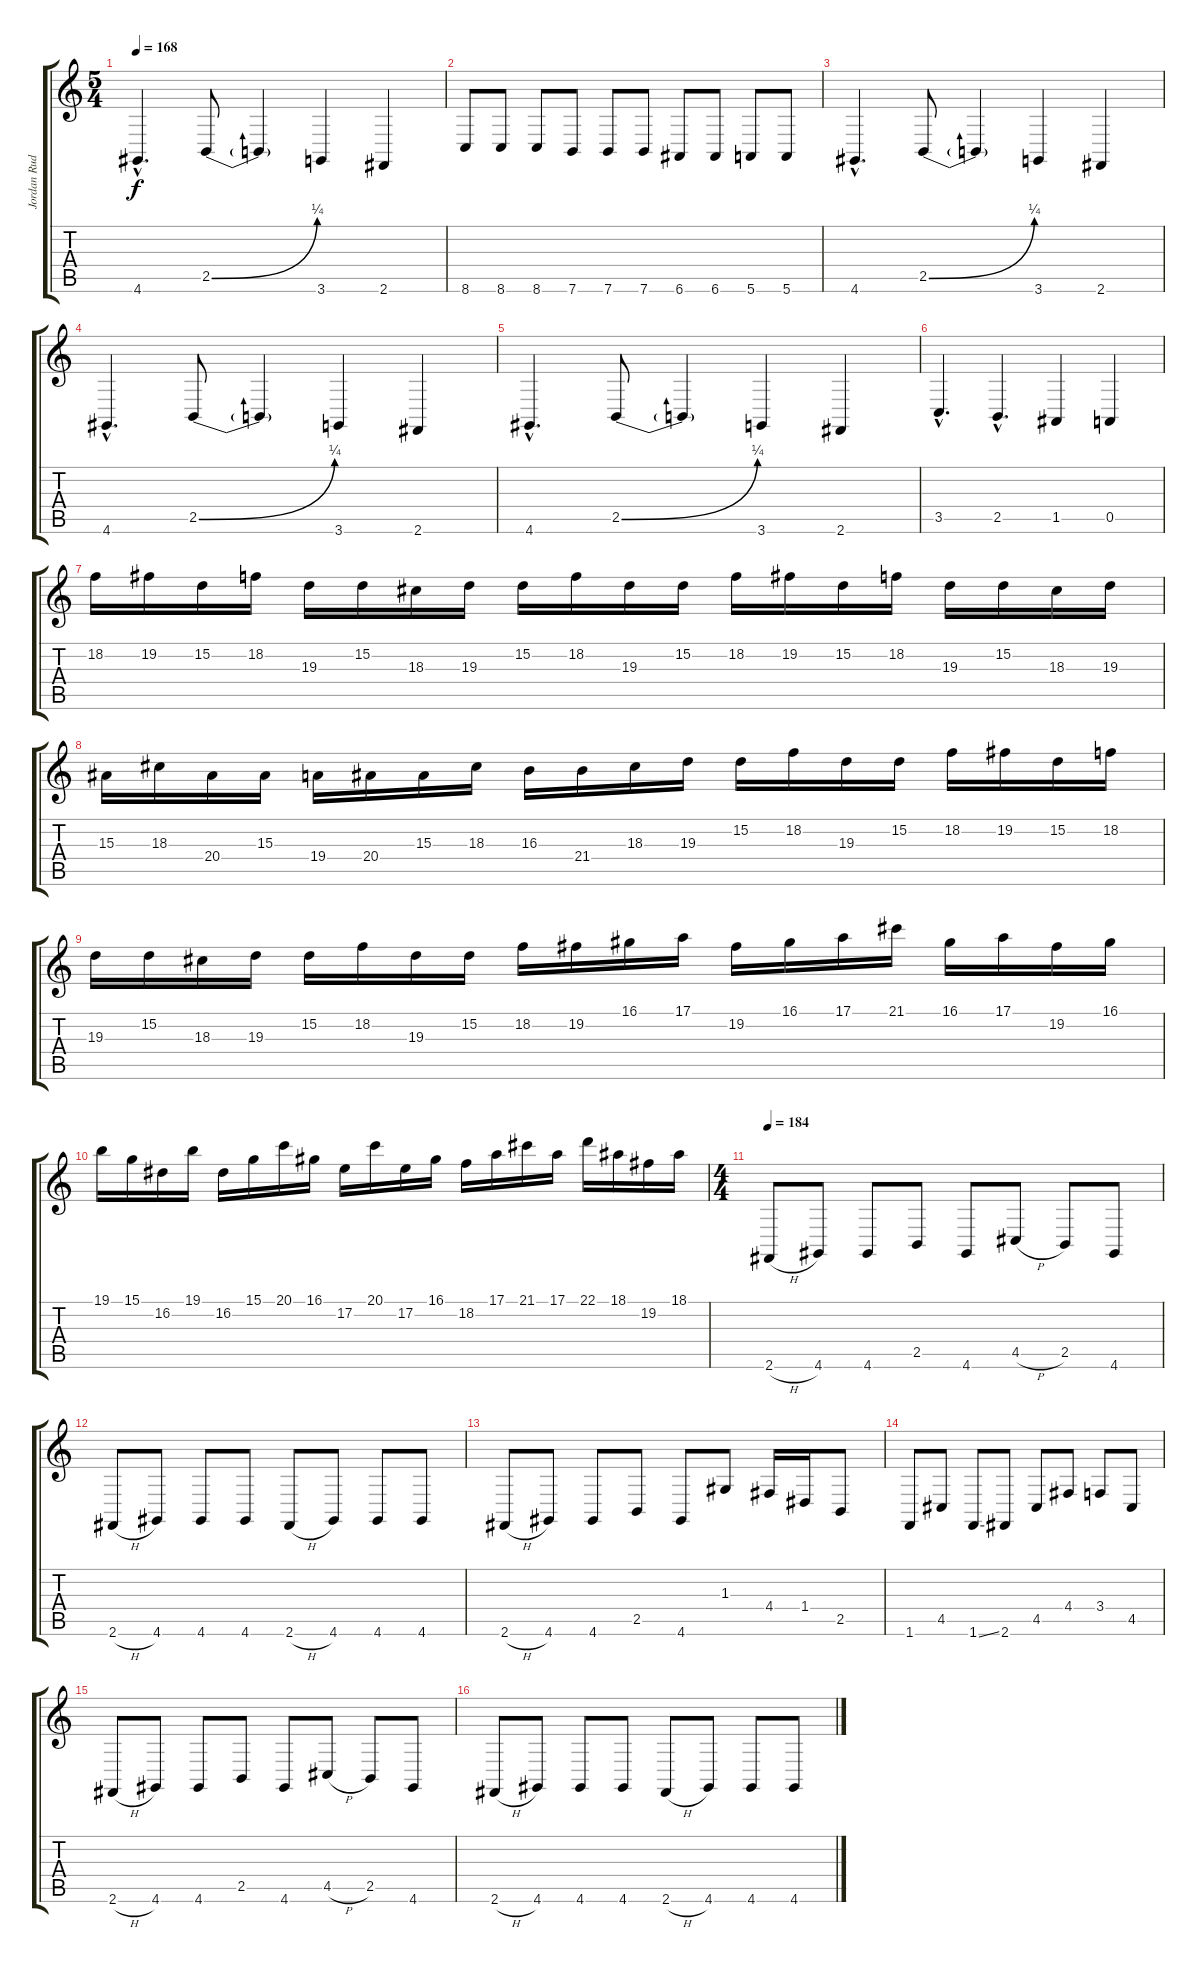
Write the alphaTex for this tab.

\track ("Jordan Rudess - Keyboard" "Jordan Rud") {instrument stringensemble1}
\staff {score tabs}
\tuning (E4 B3 G3 D3 A2 E2) {hide}
\ts (5 4)
\tempo 168
\clef g2
\ks c
4.6{hac}.4{d dy f} 2.5{be (bend 0 0 60 1)}.8 2.5{t}.4 3.6.4 2.6.4 |
8.6.8 8.6.8 8.6.8 7.6.8 7.6.8 7.6.8 6.6.8 6.6.8 5.6.8 5.6.8 |
4.6{hac}.4{d} 2.5{be (bend 0 0 60 1)}.8 2.5{t}.4 3.6.4 2.6.4 |
4.6{hac}.4{d} 2.5{be (bend 0 0 60 1)}.8 2.5{t}.4 3.6.4 2.6.4 |
4.6{hac}.4{d} 2.5{be (bend 0 0 60 1)}.8 2.5{t}.4 3.6.4 2.6.4 |
3.5{hac}.4{d} 2.5{hac}.4{d} 1.5.4 0.5.4 |
18.2.16 19.2.16 15.2.16 18.2.16 19.3.16 15.2.16 18.3.16 19.3.16 15.2.16 18.2.16 19.3.16 15.2.16 18.2.16 19.2.16 15.2.16 18.2.16 19.3.16 15.2.16 18.3.16 19.3.16 |
15.3.16 18.3.16 20.4.16 15.3.16 19.4.16 20.4.16 15.3.16 18.3.16 16.3.16 21.4.16 18.3.16 19.3.16 15.2.16 18.2.16 19.3.16 15.2.16 18.2.16 19.2.16 15.2.16 18.2.16 |
19.3.16 15.2.16 18.3.16 19.3.16 15.2.16 18.2.16 19.3.16 15.2.16 18.2.16 19.2.16 16.1.16 17.1.16 19.2.16 16.1.16 17.1.16 21.1.16 16.1.16 17.1.16 19.2.16 16.1.16 |
19.1.16 15.1.16 16.2.16 19.1.16 16.2.16 15.1.16 20.1.16 16.1.16 17.2.16 20.1.16 17.2.16 16.1.16 18.2.16 17.1.16 21.1.16 17.1.16 22.1.16 18.1.16 19.2.16 18.1.16 |
\ts (4 4)
\tempo 184
2.6{h}.8 4.6.8 4.6.8 2.5.8 4.6.8 4.5{h}.8 2.5.8 4.6.8 |
2.6{h}.8 4.6.8 4.6.8 4.6.8 2.6{h}.8 4.6.8 4.6.8 4.6.8 |
2.6{h}.8 4.6.8 4.6.8 2.5.8 4.6.8 1.3.8 4.4.16 1.4.16 2.5.8 |
1.6.8 4.5.8 1.6{ss}.8 2.6.8 4.5.8 4.4.8 3.4.8 4.5.8 |
2.6{h}.8 4.6.8 4.6.8 2.5.8 4.6.8 4.5{h}.8 2.5.8 4.6.8 |
2.6{h}.8 4.6.8 4.6.8 4.6.8 2.6{h}.8 4.6.8 4.6.8 4.6.8
